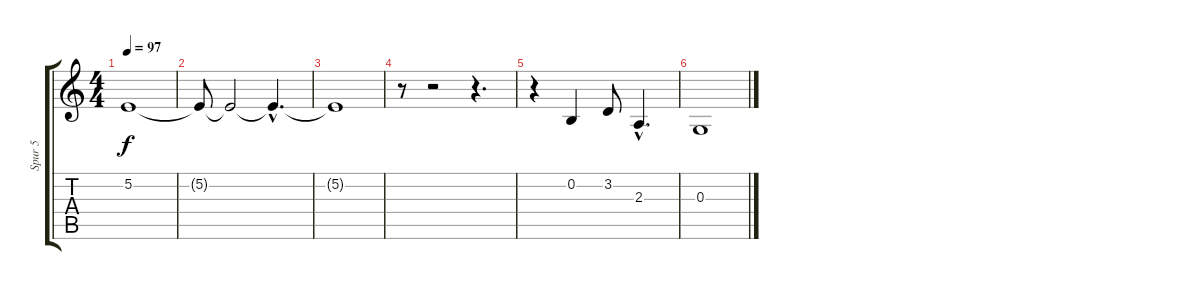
\track ("Spur 5" "Spur 5") {instrument lead1square}
\staff {score tabs}
\tuning (E4 B3 G3 D3 A2 E2) {hide}
\ts (4 4)
\tempo 97
\clef g2
\ks c
5.2{t}.1{dy f} |
5.2{t}.8 5.2{t}.2 5.2{hac t}.4{d} |
5.2{t}.1 |
r.8 r.2 r.4{d} |
r.4 0.2.4 3.2.8 2.3{hac}.4{d} |
0.3.1
